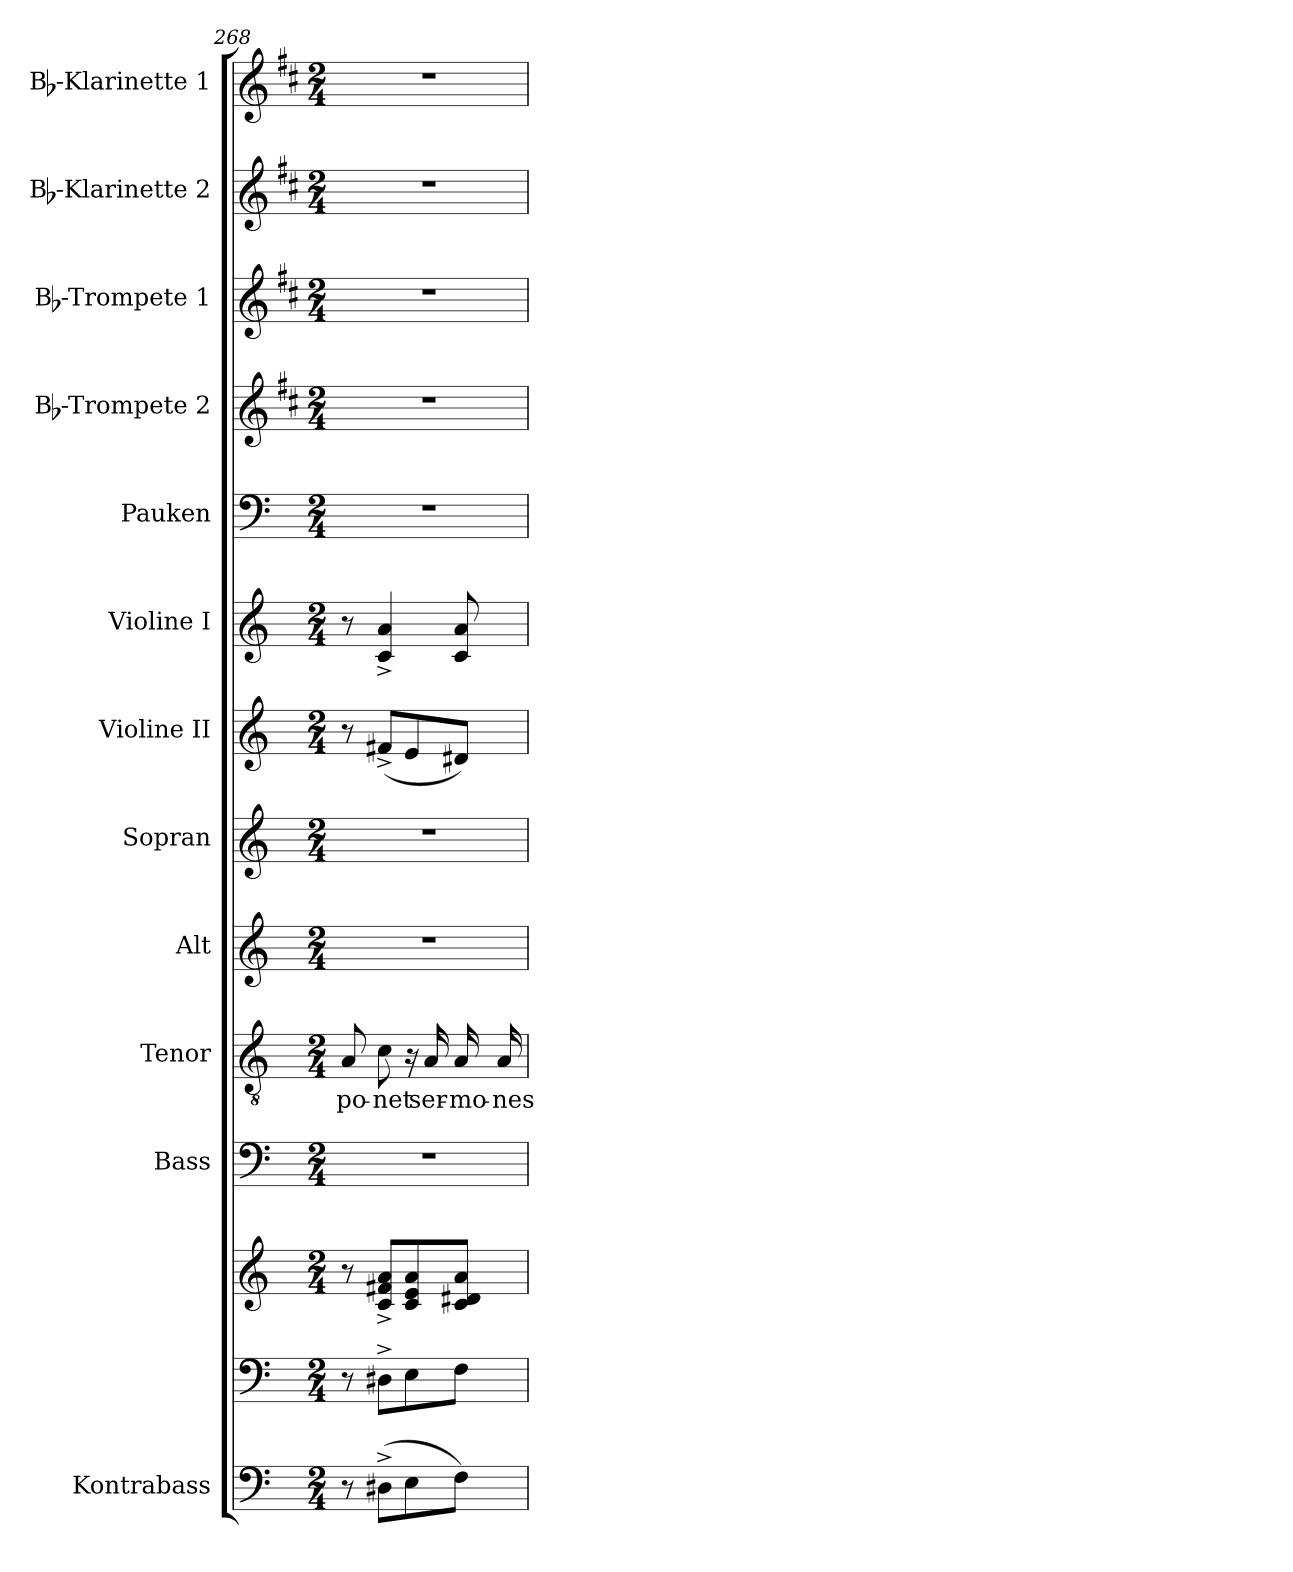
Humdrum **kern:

**kern	**kern	**kern	**kern	**kern	**text	**kern	**kern	**kern	**kern	**kern	**kern	**kern	**kern	**kern
*part13	*part12	*part12	*part11	*part10	*part10	*part9	*part8	*part7	*part6	*part5	*part4	*part3	*part2	*part1
*staff14	*staff13	*staff12	*staff11	*staff10	*staff10	*staff9	*staff8	*staff7	*staff6	*staff5	*staff4	*staff3	*staff2	*staff1
*I"Kontrabass	*	*	*I"Bass	*I"Tenor	*	*I"Alt	*I"Sopran	*I"Violine II	*I"Violine I	*I"Pauken	*I"Bb-Trompete 2	*I"Bb-Trompete 1	*I"Bb-Klarinette 2	*I"Bb-Klarinette 1
*I'Kb.	*	*	*I'B.	*I'T.	*	*I'A.	*I'S.	*I'Vl. II	*I'Vl. I	*I'Pk.	*I'Bb Trp. 2	*I'Bb Trp. 1	*I'Bb Kl. 2	*I'Bb Kl. 1
*clefF4	*clefF4	*clefG2	*clefF4	*clefGv2	*	*clefG2	*clefG2	*clefG2	*clefG2	*clefF4	*clefG2	*clefG2	*clefG2	*clefG2
*ITrd7c12	*	*	*	*	*	*	*	*	*	*	*ITrd1c2	*ITrd1c2	*ITrd1c2	*ITrd1c2
*k[]	*k[]	*k[]	*k[]	*k[]	*	*k[]	*k[]	*k[]	*k[]	*k[]	*k[]	*k[]	*k[]	*k[]
*C:	*C:	*C:	*C:	*C:	*	*C:	*C:	*C:	*C:	*C:	*C:	*C:	*C:	*C:
*M2/4	*M2/4	*M2/4	*M2/4	*M2/4	*	*M2/4	*M2/4	*M2/4	*M2/4	*M2/4	*M2/4	*M2/4	*M2/4	*M2/4
=268	=268	=268	=268	=268	=268	=268	=268	=268	=268	=268	=268	=268	=268	=268
!	!	!	!	!	!LO:LY:b	!	!	!	!	!	!	!	!	!
8r	8r	8r	2r	8A/	-po-	2r	2r	8r	8r	2r	2r	2r	2r	2r
!	!	!	!	!	!LO:LY:b	!	!	!	!	!	!	!	!	!
(>8DD#X^>\L	8D#X^>\L	8c/^< 8f#X/^< 8a/^<L	.	8c\	-net	.	.	(<8f#X^</L	4c/^< 4a/^<	.	.	.	.	.
8EE\	8E\	8c/ 8e/ 8a/	.	16r	.	.	.	8e/	.	.	.	.	.	.
!	!	!	!	!	!LO:LY:b	!	!	!	!	!	!	!	!	!
.	.	.	.	16A/	ser-	.	.	.	.	.	.	.	.	.
!	!	!	!	!	!LO:LY:b	!	!	!	!	!	!	!	!	!
8FF\J)	8F\J	8c/ 8d#X/ 8a/J	.	16A/	-mo-	.	.	8d#X/J)	8c/ 8a/	.	.	.	.	.
!	!	!	!	!	!LO:LY:b	!	!	!	!	!	!	!	!	!
.	.	.	.	16A/	-nes	.	.	.	.	.	.	.	.	.
=	=	=	=	=	=	=	=	=	=	=	=	=	=	=
*-	*-	*-	*-	*-	*-	*-	*-	*-	*-	*-	*-	*-	*-	*-
